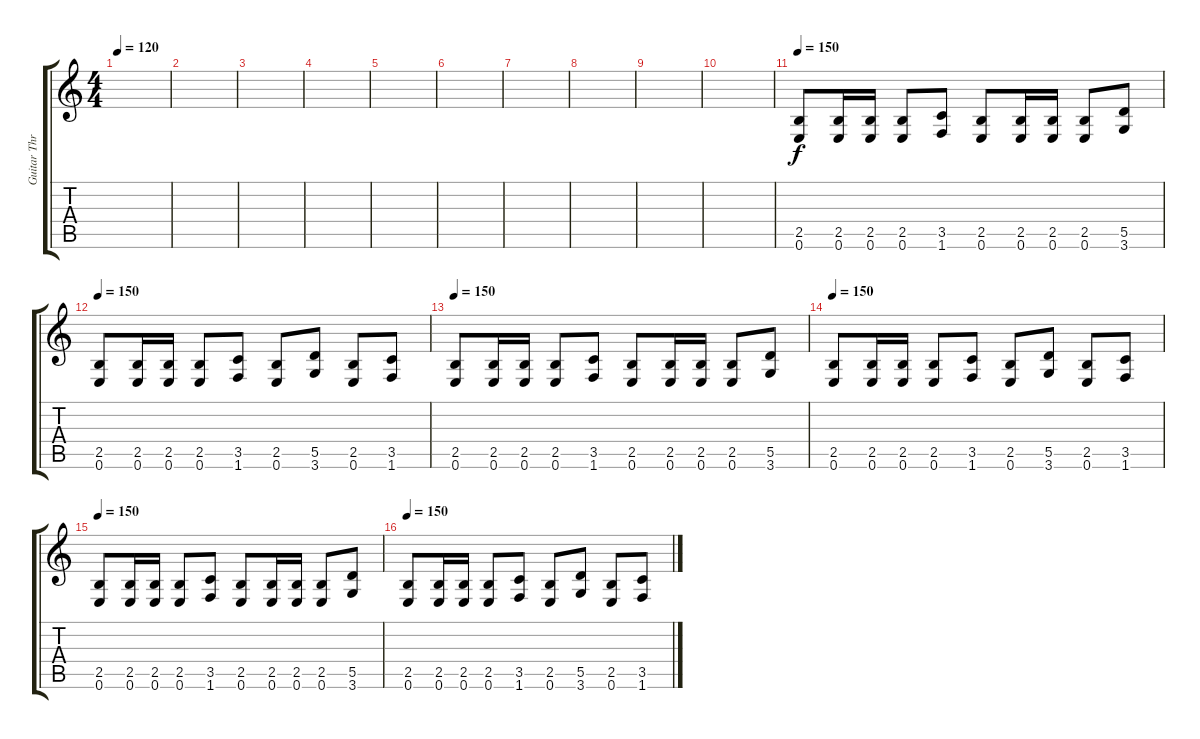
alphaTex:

\track ("Guitar Three" "Guitar Thr") {instrument distortionguitar}
\staff {score tabs}
\tuning (E4 B3 G3 D3 A2 E2) {hide}
\ts (4 4)
\tempo 120
\clef g2
\ks c
|
|
|
|
|
|
|
|
|
|
\tempo 150
(2.5 0.6).8 (2.5 0.6).16 (2.5 0.6).16 (2.5 0.6).8 (3.5 1.6).8 (2.5 0.6).8 (2.5 0.6).16 (2.5 0.6).16 (2.5 0.6).8 (5.5 3.6).8 |
\tempo 150
(2.5 0.6).8 (2.5 0.6).16 (2.5 0.6).16 (2.5 0.6).8 (3.5 1.6).8 (2.5 0.6).8 (5.5 3.6).8 (2.5 0.6).8 (3.5 1.6).8 |
\tempo 150
(2.5 0.6).8 (2.5 0.6).16 (2.5 0.6).16 (2.5 0.6).8 (3.5 1.6).8 (2.5 0.6).8 (2.5 0.6).16 (2.5 0.6).16 (2.5 0.6).8 (5.5 3.6).8 |
\tempo 150
(2.5 0.6).8 (2.5 0.6).16 (2.5 0.6).16 (2.5 0.6).8 (3.5 1.6).8 (2.5 0.6).8 (5.5 3.6).8 (2.5 0.6).8 (3.5 1.6).8 |
\tempo 150
(2.5 0.6).8 (2.5 0.6).16 (2.5 0.6).16 (2.5 0.6).8 (3.5 1.6).8 (2.5 0.6).8 (2.5 0.6).16 (2.5 0.6).16 (2.5 0.6).8 (5.5 3.6).8 |
\tempo 150
(2.5 0.6).8 (2.5 0.6).16 (2.5 0.6).16 (2.5 0.6).8 (3.5 1.6).8 (2.5 0.6).8 (5.5 3.6).8 (2.5 0.6).8 (3.5 1.6).8
